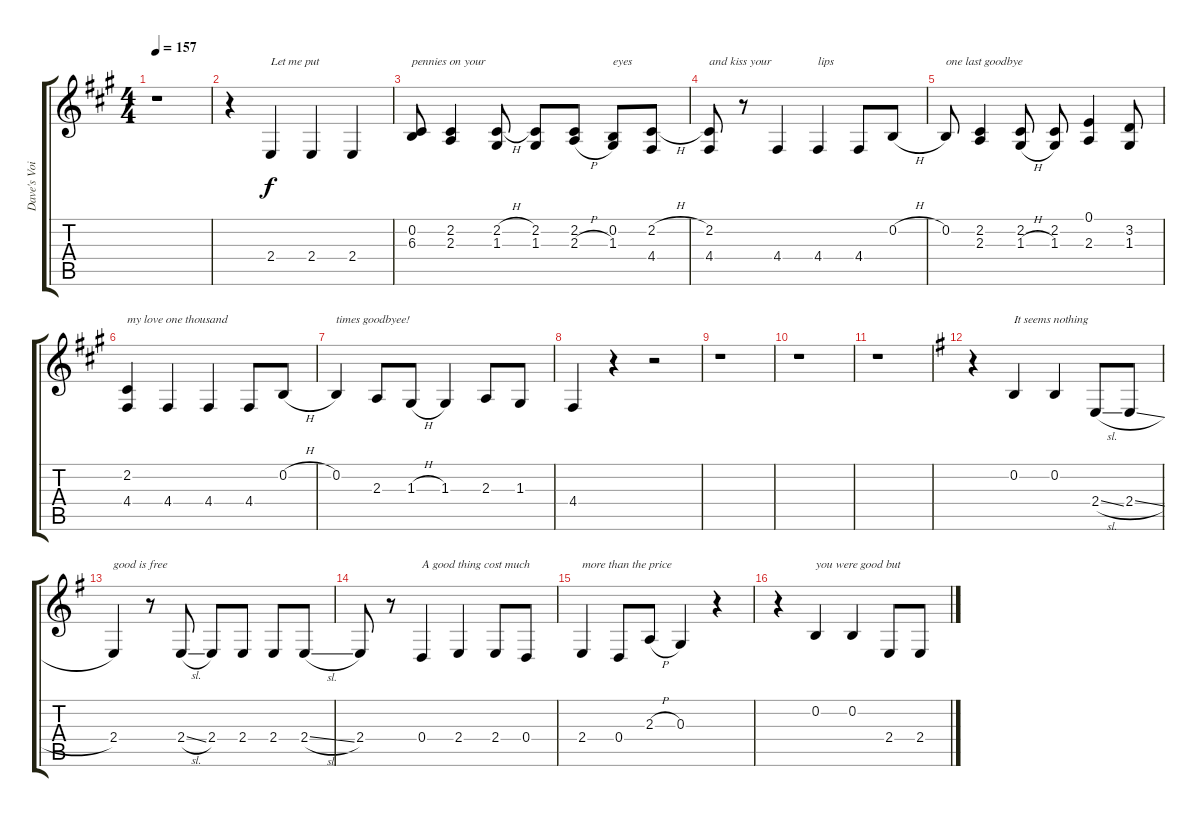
\track ("Dave's Voice + Harmony" "Dave's Voi") {instrument tenorsax}
\staff {score tabs}
\tuning (E4 B3 G3 D3 A2 E2) {hide}
\ts (4 4)
\tempo 157
\clef g2
\ks a
r.1{dy f} |
r.4 2.4.4{txt "Let me put"} 2.4.4 2.4.4 |
(0.2 6.3).8{txt "pennies on your"} (2.2 2.3).4 (2.2{h} 1.3).8 (2.2 1.3).8 (2.2 2.3{h}).8 (0.2 1.3).8{txt "eyes"} (2.2{h} 4.4).8 |
(2.2 4.4).8{txt "and kiss your"} r.8 4.4.4 4.4.4{txt "lips"} 4.4.8 0.2{h}.8 |
0.2.8{txt "one last goodbye"} (2.2 2.3).4 (2.2 1.3{h}).8 (2.2 1.3).8 (0.1 2.3).4 (3.2 1.3).8 |
(2.2 4.4).4{txt "my love one thousand"} 4.4.4 4.4.4 4.4.8 0.2{h}.8 |
0.2.4{txt "times goodbyee!"} 2.3.8 1.3{h}.8 1.3.4 2.3.8 1.3.8 |
4.4.4 r.4 r.2 |
r.1 |
r.1 |
r.1 |
\ks g
r.4 0.2.4{txt "It seems nothing"} 0.2.4 2.4{sl}.8 2.4{sl}.8 |
2.4.4{txt "good is free"} r.8 2.4{sl}.8 2.4.8 2.4.8 2.4.8 2.4{sl}.8 |
2.4.8 r.8 0.4.4{txt "A good thing cost much"} 2.4.4 2.4.8 0.4.8 |
2.4.4{txt "more than the price"} 0.4.8 2.3{h}.8 0.3.4 r.4 |
r.4 0.2.4{txt "you were good but"} 0.2.4 2.4.8 2.4{h}.8
